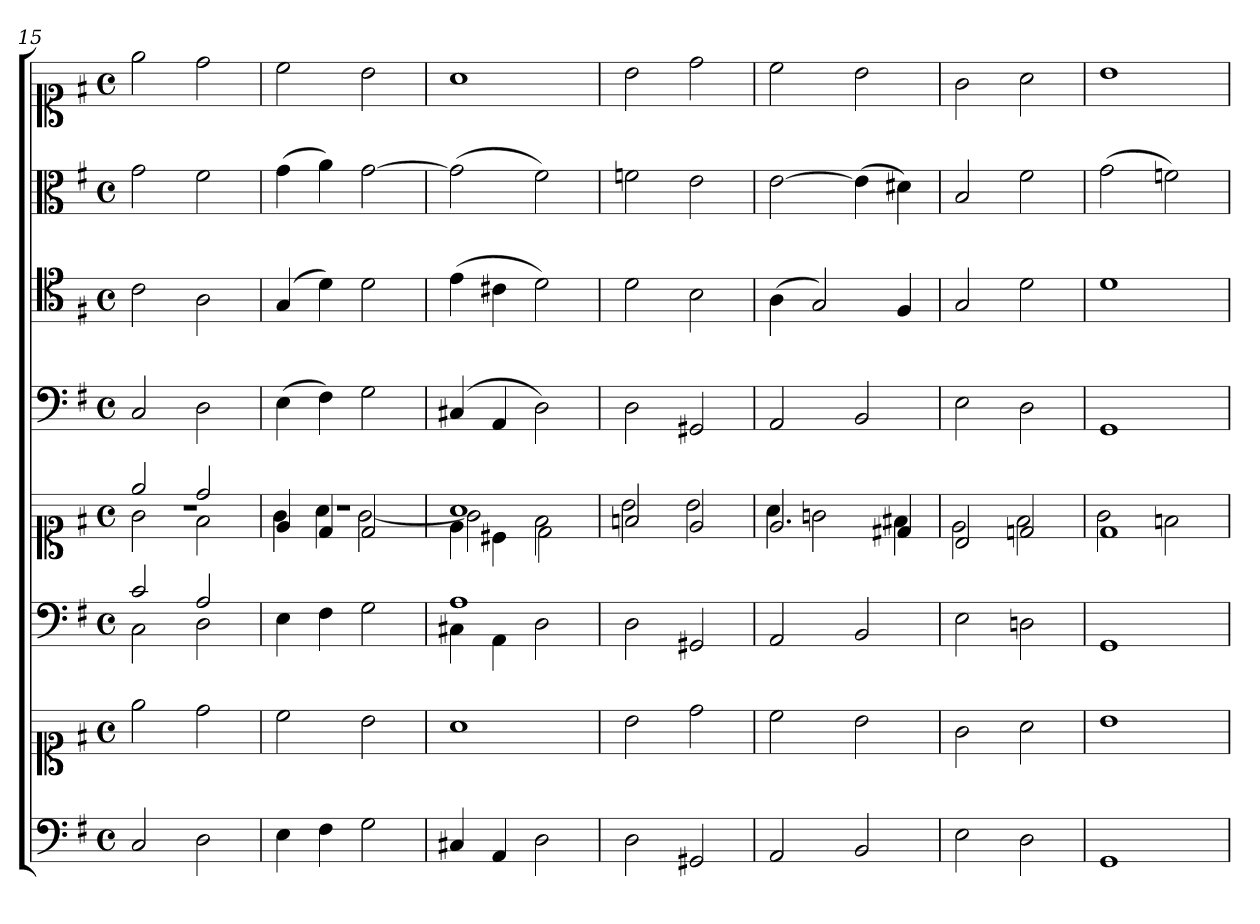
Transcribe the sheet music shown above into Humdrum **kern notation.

**kern	**kern	**kern	**kern	**kern	**kern	**kern	**kern
*part6	*part6	*part5	*part5	*part4	*part3	*part2	*part1
*staff8	*staff7	*staff6	*staff5	*staff4	*staff3	*staff2	*staff1
*clefF4	*clefC1	*clefF4	*clefC1	*clefF4	*clefC4	*clefC3	*clefC1
*k[f#]	*k[f#]	*k[f#]	*k[f#]	*k[f#]	*k[f#]	*k[f#]	*k[f#]
*G:	*G:	*G:	*G:	*G:	*G:	*G:	*G:
*M4/4	*M4/4	*M4/4	*M4/4	*M4/4	*M4/4	*M4/4	*M4/4
*met(c)	*met(c)	*met(c)	*met(c)	*met(c)	*met(c)	*met(c)	*met(c)
=15	=15	=15	=15	=15	=15	=15	=15
*	*	*^	*^	*	*	*	*
*	*	*	*	*	*^	*	*	*	*
2C	2ee	2c	2C	2ee	2g	1r	2C	2c	2g	2ee
2D	2dd	2A	2D	2dd	2f#	.	2D	2A	2f#	2dd
*	*	*v	*v	*	*	*	*	*	*	*
=16	=16	=16	=16	=16	=16	=16	=16	=16	=16
4E	2cc	4E	4e	4g	1r	(4E	(4G	(4g	2cc
4F#	.	4F#	4d	4a	.	4F#)	4d)	4a)	.
2G	2b	2G	2d	[2g	.	2G	2d	[2g	2b
=17	=17	=17	=17	=17	=17	=17	=17	=17	=17
*	*	*^	*	*	*	*	*	*	*
4C#X	1a	1A	4C#X	1a	2g]	4e\	(4C#X	(4e	(2g]	1a
4AA	.	.	4AA	.	.	4c#X\	4AA	4c#X	.	.
2D	.	.	2D	.	2f#	2d\	2D)	2d)	2f#)	.
*	*	*v	*v	*	*	*	*	*	*	*
*	*	*	*	*v	*v	*	*	*	*
=18	=18	=18	=18	=18	=18	=18	=18	=18
2D	2b	2D	2fn	2b	2D	2d	2fn	2b
2GG#X	2dd	2GG#X	2e	2b	2GG#X	2B	2e	2dd
=19	=19	=19	=19	=19	=19	=19	=19	=19
2AA	2cc	2AA	2.e	4a	2AA	(4A	[2e	2cc
.	.	.	.	2gn	.	2G)	.	.
2BB	2b	2BB	.	.	2BB	.	(4e]	2b
.	.	.	4d#X	4f#X	.	4F#	4d#X)	.
=20	=20	=20	=20	=20	=20	=20	=20	=20
2E	2g	2E	2B	2e	2E	2G	2B	2g
2D	2a	2Dn	2dn	2f#	2D	2d	2f#	2a
=21	=21	=21	=21	=21	=21	=21	=21	=21
1GG	1b	1GG	1d	2g	1GG	1d	(2g	1b
.	.	.	.	2fn	.	.	2fn)	.
*	*	*	*v	*v	*	*	*	*
=	=	=	=	=	=	=	=
*-	*-	*-	*-	*-	*-	*-	*-
